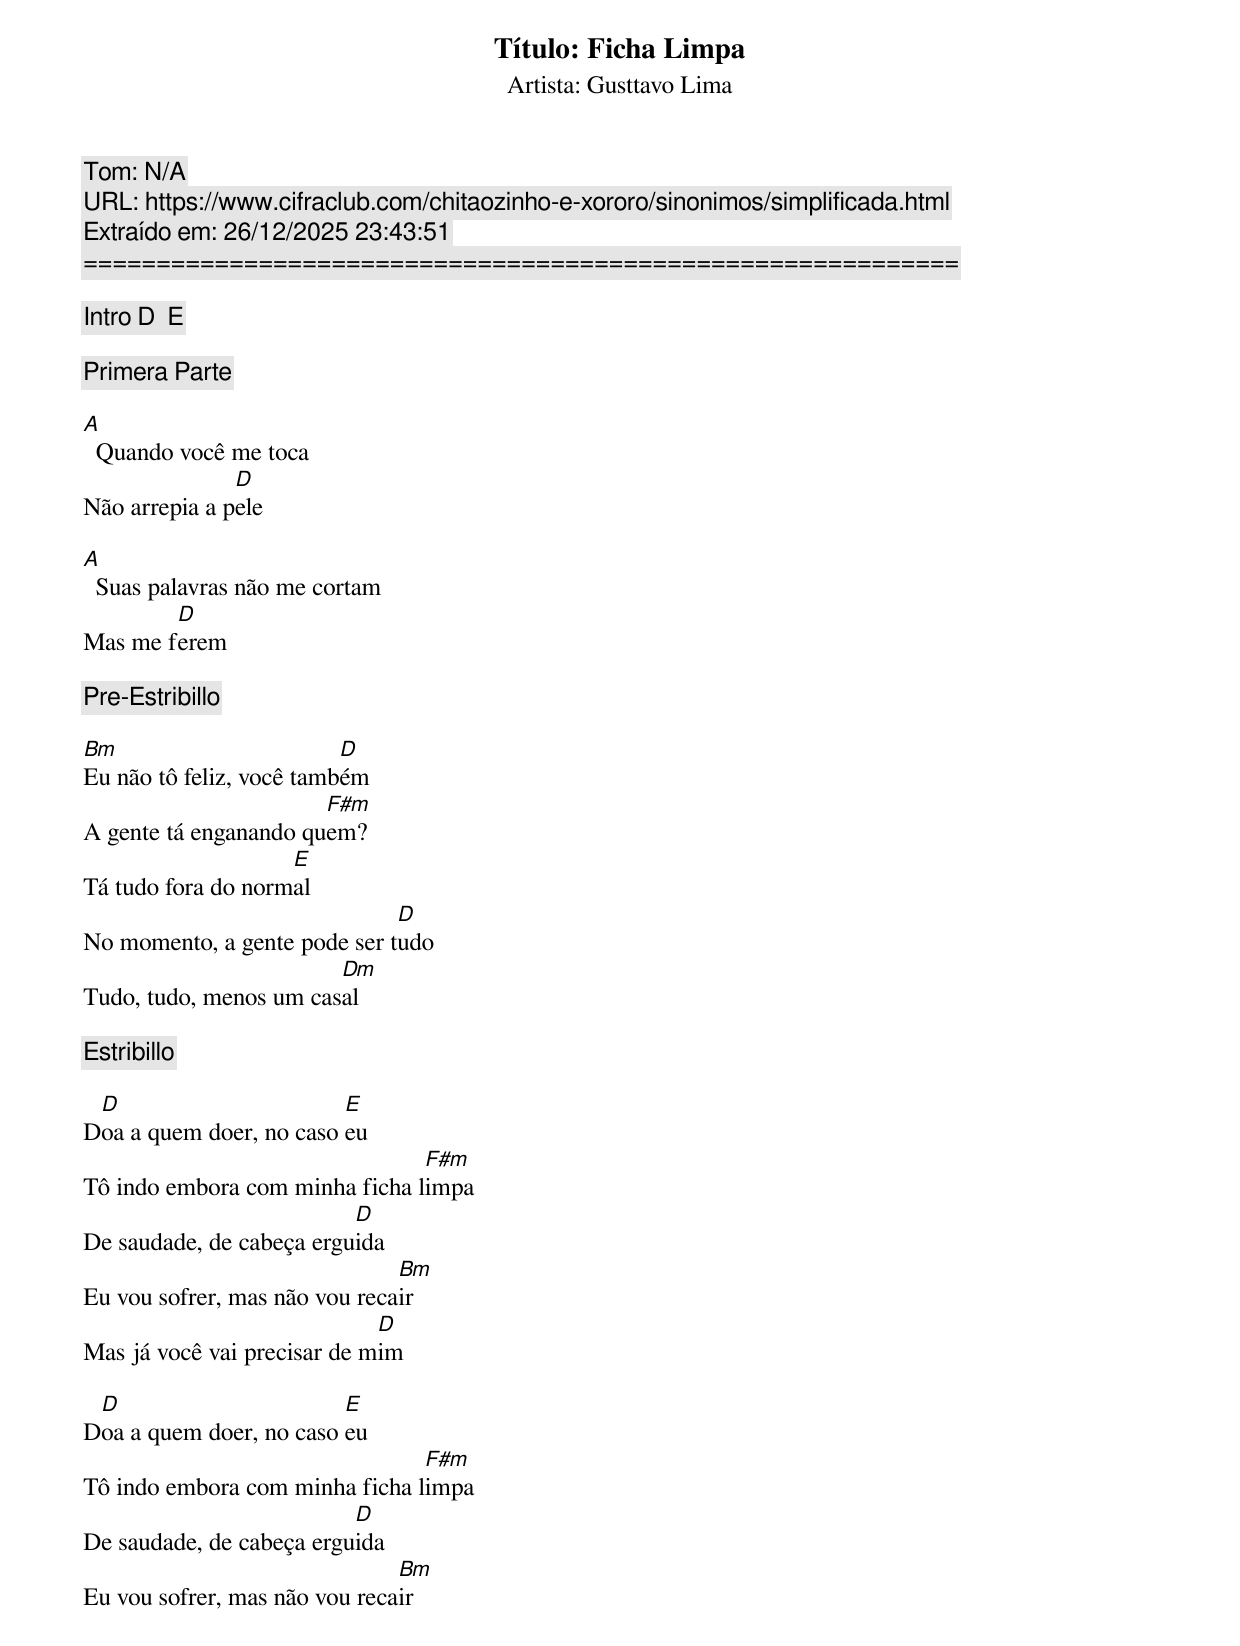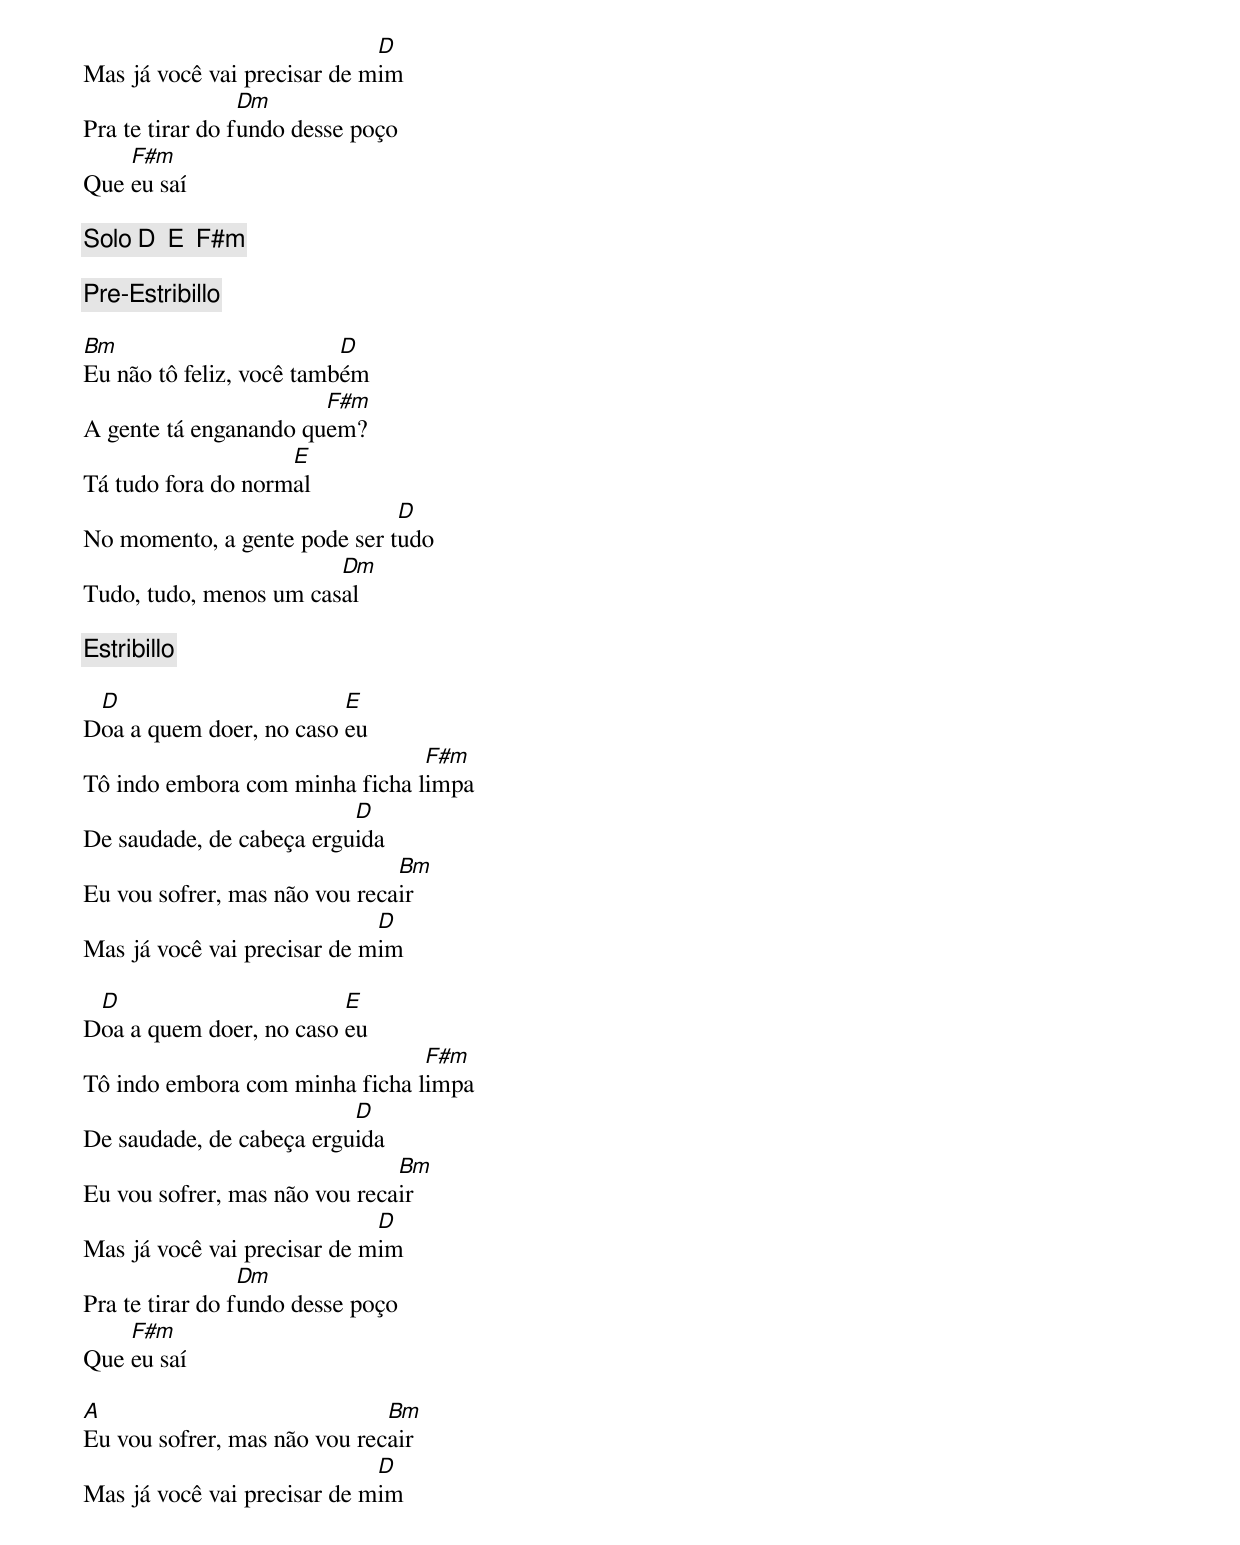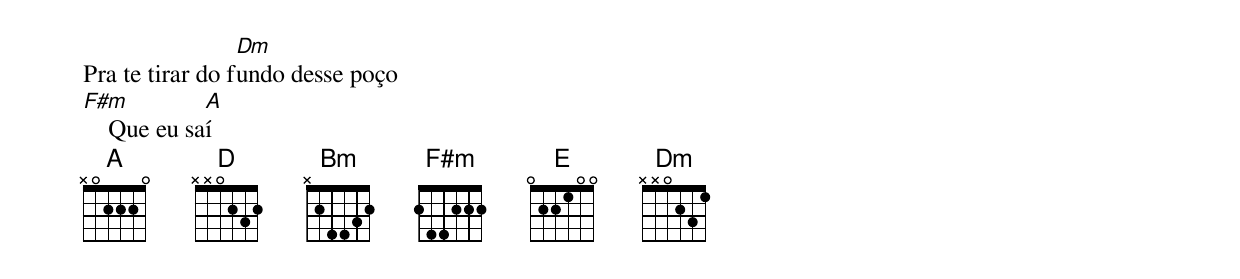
Título: Ficha Limpa
Artista: Gusttavo Lima
Tom: N/A
URL: https://www.cifraclub.com/chitaozinho-e-xororo/sinonimos/simplificada.html
Extraído em: 26/12/2025 23:43:51
============================================================

[Intro] D  E

[Primera Parte]

A
  Quando você me toca
               D
Não arrepia a pele

A
  Suas palavras não me cortam
        D
Mas me ferem

[Pre-Estribillo]

Bm                        D
Eu não tô feliz, você também
                       F#m
A gente tá enganando quem?
                    E
Tá tudo fora do normal
                              D
No momento, a gente pode ser tudo
                        Dm
Tudo, tudo, menos um casal

[Estribillo]

 D                       E
Doa a quem doer, no caso eu
                                F#m
Tô indo embora com minha ficha limpa
                          D
De saudade, de cabeça erguida
                               Bm
Eu vou sofrer, mas não vou recair
                             D
Mas já você vai precisar de mim

 D                       E
Doa a quem doer, no caso eu
                                F#m
Tô indo embora com minha ficha limpa
                          D
De saudade, de cabeça erguida
                               Bm
Eu vou sofrer, mas não vou recair
                             D
Mas já você vai precisar de mim
                 Dm
Pra te tirar do fundo desse poço
    F#m
Que eu saí

[Solo] D  E  F#m

[Pre-Estribillo]

Bm                        D
Eu não tô feliz, você também
                       F#m
A gente tá enganando quem?
                    E
Tá tudo fora do normal
                              D
No momento, a gente pode ser tudo
                        Dm
Tudo, tudo, menos um casal

[Estribillo]

 D                       E
Doa a quem doer, no caso eu
                                F#m
Tô indo embora com minha ficha limpa
                          D
De saudade, de cabeça erguida
                               Bm
Eu vou sofrer, mas não vou recair
                             D
Mas já você vai precisar de mim

 D                       E
Doa a quem doer, no caso eu
                                F#m
Tô indo embora com minha ficha limpa
                          D
De saudade, de cabeça erguida
                               Bm
Eu vou sofrer, mas não vou recair
                             D
Mas já você vai precisar de mim
                 Dm
Pra te tirar do fundo desse poço
    F#m
Que eu saí

A                             Bm
Eu vou sofrer, mas não vou recair
                             D
Mas já você vai precisar de mim
                 Dm
Pra te tirar do fundo desse poço
F#m          A
    Que eu saí
